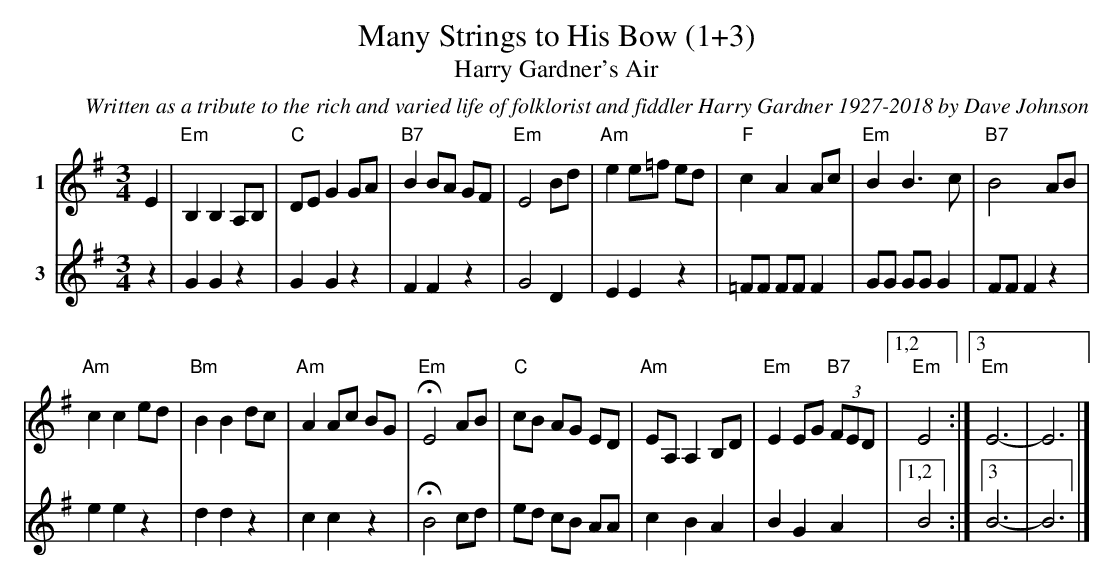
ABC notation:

X:1
T:Many Strings to His Bow (1+3)
T:Harry Gardner's Air
C:Written as a tribute to the rich and varied life of folklorist and fiddler Harry Gardner 1927-2018 by Dave Johnson
M:3/4
L:1/4
K:Em
V:1 name=1
E|"Em"B,B,A,/B,/|"C"D/E/GG/A/|"B7"BB/A/ G/F/|"Em"E2B/d/|"Am"ee/=f/ e/d/|"F"cAA/c/|"Em"BB>c|"B7"B2A/B/|
"Am"cce/d/|"Bm"BBd/c/|"Am"AA/c/ B/G/|"Em"HE2A/B/|"C"c/B/ A/G/ E/D/|"Am"E/A,/ A, B,/D/|"Em"EE/G/ "B7"(3F/E/D/|1,2"Em"E2:|3"Em"E3-|E3|]
V:3 name=3
z|GGz|GGz|FFz|G2D|EEz|=F/F/ F/F/ F|G/G/ G/G/ G|F/F/ Fz|
eez|ddz|ccz|HB2c/d/|e/d/ c/B/ A/A/|cBA|BGA|1,2B2:|3B3-|B3|]
